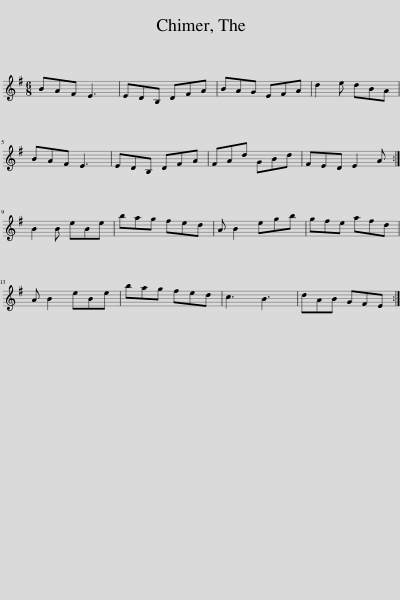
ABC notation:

X:1
L:1/8
M:6/8
I:linebreak $
K:Emin
V:1 treble
V:1
 BAF E3 | EDB, DFA | BAG EFA | d2 e dBA |$ BAF E3 | %5
 EDB, DFA | FAd GBd | FED E2 A :|$ B2 B eBe | bag fed | %10
 A B2 egb | gfe afd |$ A B2 eBe | bag fed | c3 B3 | %15
 dAB GFE :| %16
